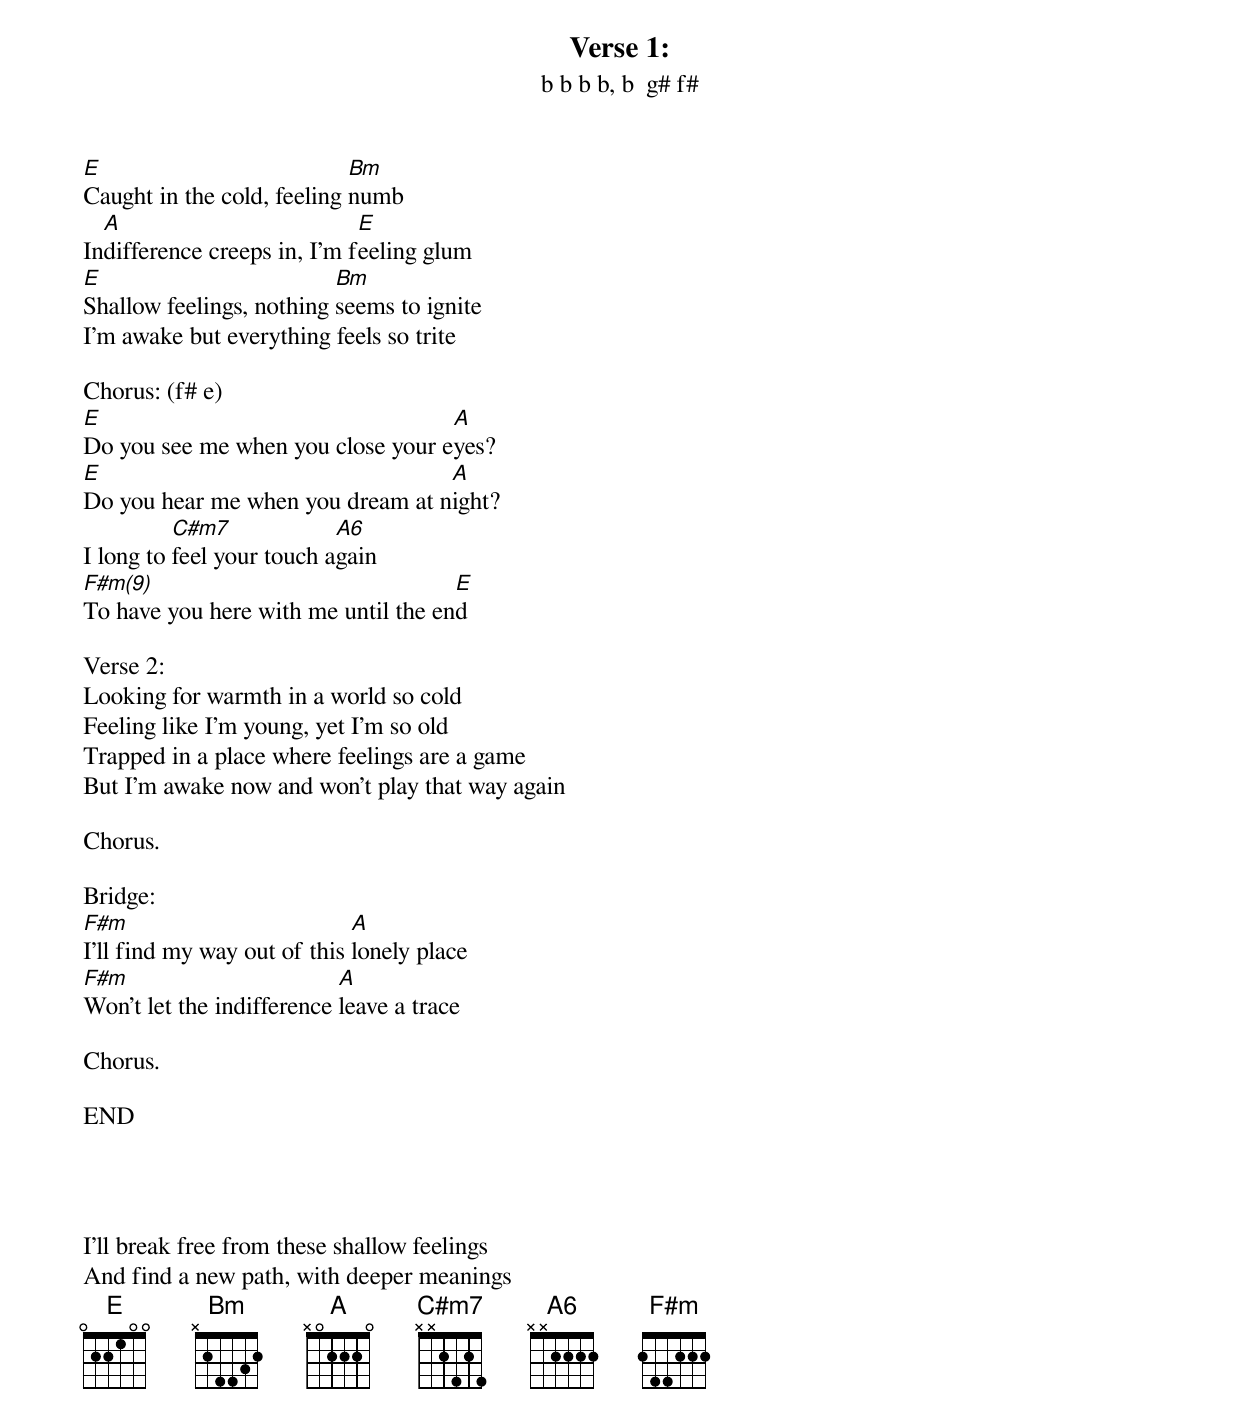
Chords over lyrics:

Verse 1:
b b b b, b  g# f#
E                           Bm
Caught in the cold, feeling numb
  A                          E
Indifference creeps in, I'm feeling glum
E                         Bm
Shallow feelings, nothing seems to ignite
I'm awake but everything feels so trite

Chorus: (f# e)
E                                  A
Do you see me when you close your eyes?
E                                 A
Do you hear me when you dream at night?
          C#m7             A6
I long to feel your touch again
F#m(9)                               E
To have you here with me until the end

Verse 2:
Looking for warmth in a world so cold
Feeling like I'm young, yet I'm so old
Trapped in a place where feelings are a game
But I'm awake now and won't play that way again

Chorus.

Bridge:
F#m                          A
I'll find my way out of this lonely place
F#m                        A
Won't let the indifference leave a trace

Chorus.

END




I'll break free from these shallow feelings
And find a new path, with deeper meanings
